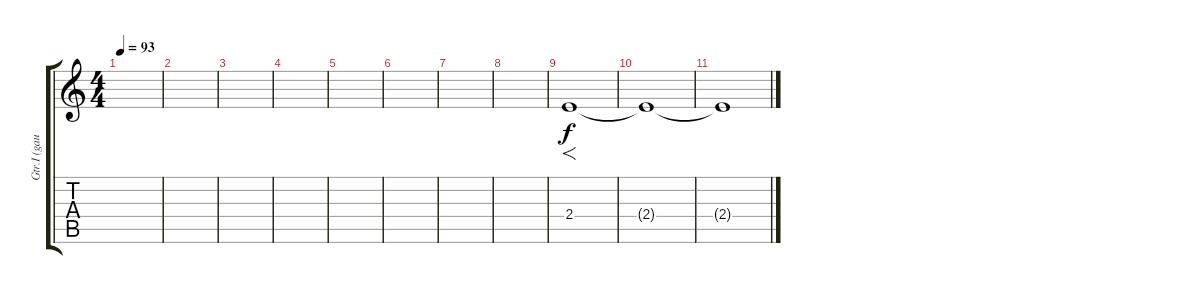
\track ("Gtr.I (gauche)" "Gtr.I (gau") {instrument electricguitarjazz}
\staff {score tabs}
\tuning (E4 B3 G3 D3 A2 E2) {hide}
\ts (4 4)
\tempo 93
\clef g2
\ks c
|
|
|
|
|
|
|
|
2.4.1{f} |
2.4{t}.1 |
2.4{t}.1
